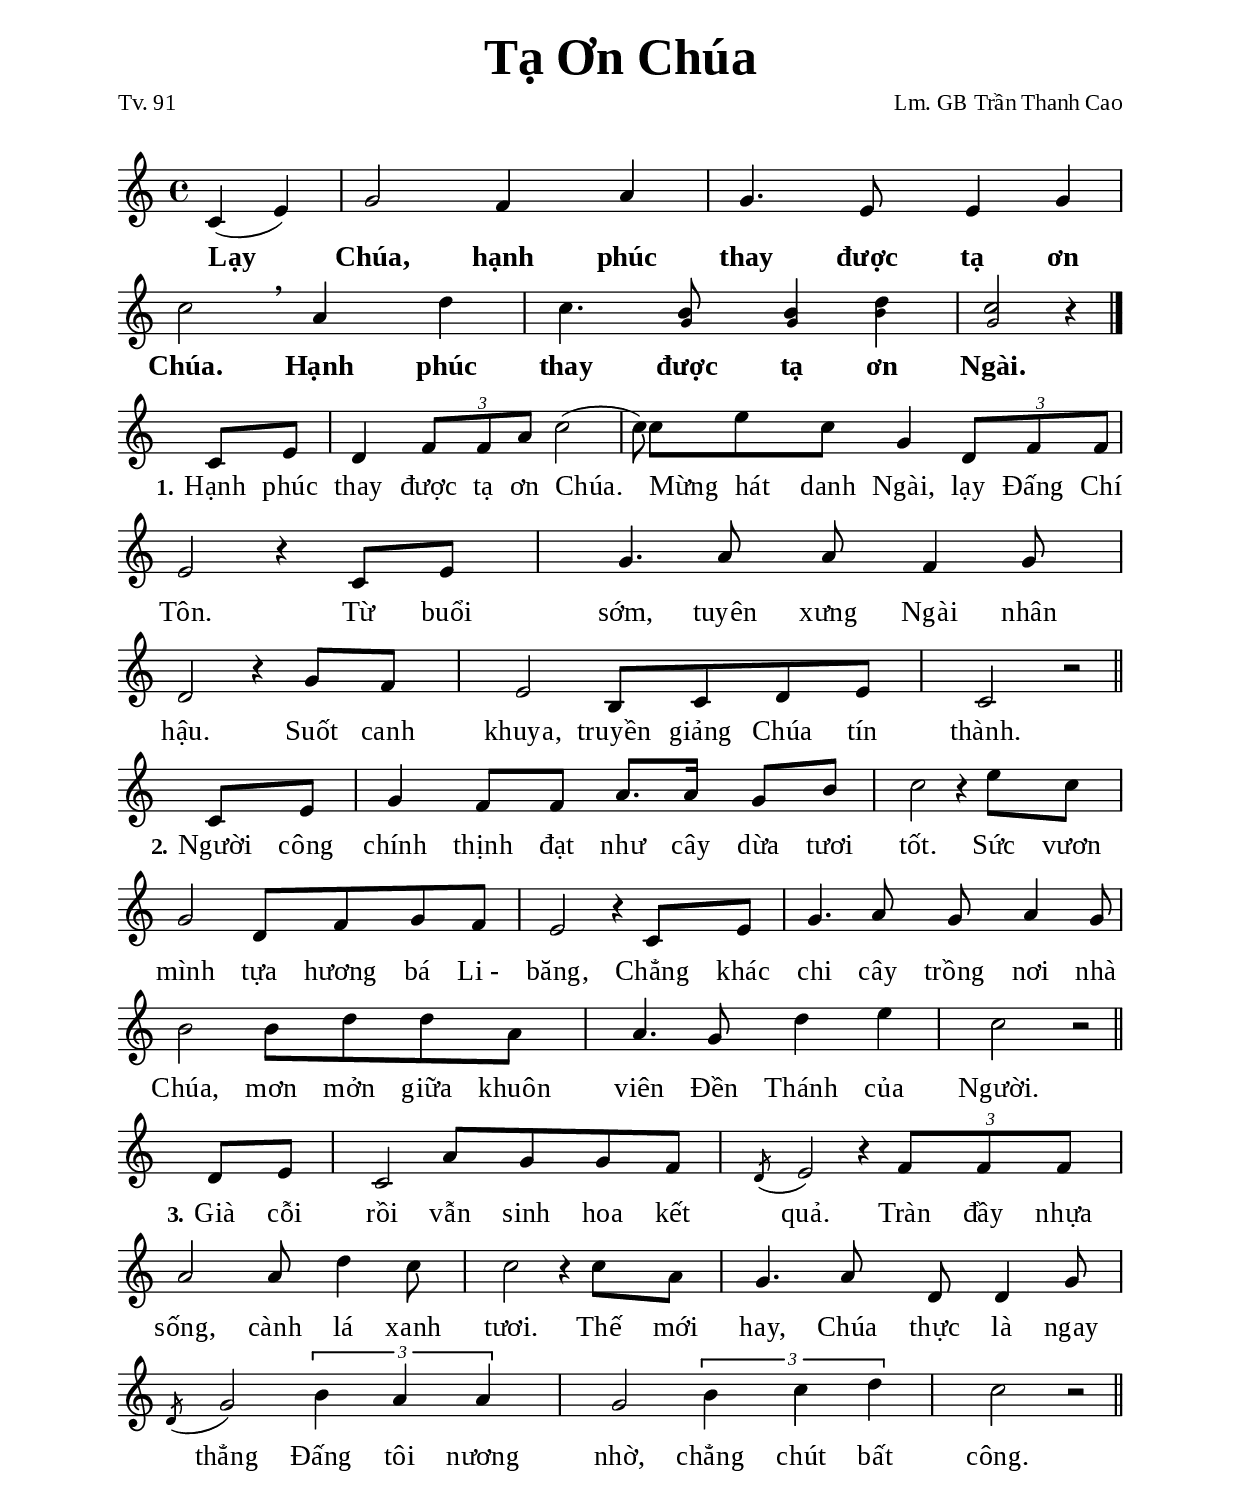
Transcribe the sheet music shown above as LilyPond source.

% Cài đặt chung
\version "2.22.1"
\include "english.ly"

\header {
  title = \markup { \fontsize #3 "Tạ Ơn Chúa" }
  poet = "Tv. 91"
  composer = "Lm. GB Trần Thanh Cao"
  arranger = " "
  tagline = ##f
}

% Nhạc điệp khúc
nhacDiepKhuc = \relative c' {
  \partial 2 c4 (e) |
  g2 f4 a |
  g4. e8 e4 g |
  c2 \breathe a4 d |
  c4.
  <b \tweak font-size #-2 g>8
  <b \tweak font-size #-2 g>4
  <d \tweak font-size #-2 b> |
  <c \tweak font-size #-2 g>2 r4 \bar "|."
}

% Nhạc phiên khúc
nhacPhienKhucMot = \relative c' {
  \partial 4 c8 e |
  d4 \tuplet 3/2 { f8 f a }
  \autoBeamOff
  c2 ( |
  c8)
  \autoBeamOn
  c e c g4 \tuplet 3/2 { d8 f f } |
  e2 r4 c8 e |
  g4. a8 a f4 g8 |
  d2 r4 g8 f |
  e2 b8 c d e |
  c2 r \bar "||"
}

nhacPhienKhucHai = \relative c' {
  \partial 4 c8 e |
  g4 f8 f a8. a16 g8 b |
  c2 r4 e8 c |
  g2 d8 f g f |
  e2 r4 c8 e |
  g4. a8 g a4 g8 |
  b2 b8 d d a |
  a4. g8 d'4 e |
  c2 r \bar "||"
}

nhacPhienKhucBa = \relative c' {
  \partial 4 d8 e |
  c2 a'8 g g f |
  \acciaccatura d8 e2 r4 \tuplet 3/2 { f8 f f } |
  a2 a8 d4 c8 |
  c2 r4 c8 a |
  g4. a8 d, d4 g8 |
  \acciaccatura d8 g2 \tuplet 3/2 { b4 a a } |
  g2 \tupletUp \tuplet 3/2 { b4 c d } |
  c2 r \bar "||"
}

% Lời điệp khúc
loiDiepKhuc = \lyricmode {
  Lạy Chúa, hạnh phúc thay được tạ ơn Chúa.
  Hạnh phúc thay được tạ ơn Ngài.
}

% Lời phiên khúc
loiPhienKhucMot = \lyricmode {
  \set stanza = #"1."
  Hạnh phúc thay được tạ ơn Chúa.
  \override LyricText.self-alignment-X = #LEFT
  Mừng "hát  "
  \override LyricText.self-alignment-X = #CENTER
  danh Ngài, lạy Đấng Chí Tôn.
  Từ buổi sớm, tuyên xưng Ngài nhân hậu.
  Suốt canh khuya, truyền giảng Chúa tín thành.
}

loiPhienKhucHai = \lyricmode {
  \set stanza = #"2."
  Người công chính thịnh đạt như cây dừa tươi tốt.
  Sức vươn mình tựa hương bá "Li -" băng,
  Chẳng khác chi cây trồng nơi nhà Chúa,
  mơn mởn giữa khuôn viên Đền Thánh của Người.
}

loiPhienKhucBa = \lyricmode {
  \set stanza = #"3."
  Già cỗi rồi vẫn sinh hoa kết quả.
  Tràn đầy nhựa sống, cành lá xanh tươi.
  Thế mới hay, Chúa thực là ngay thẳng
  Đấng tôi nương nhờ, chẳng chút bất công.
}


% Dàn trang
\paper {
  #(set-paper-size "a4")
  top-margin = 20\mm
  bottom-margin = 10\mm
  left-margin = 20\mm
  right-margin = 20\mm
  indent = #0
  #(define fonts
    (make-pango-font-tree
      "Liberation Serif"
      "Liberation Serif"
      "Liberation Serif"
      (/ 20 20)))
  page-count = #1
  system-system-spacing = #'((basic-distance . 11.5)
                             (minimum-distance . 11.5)
                             (padding . 1))
  score-system-spacing = #'((basic-distance . 11.5)
                             (minimum-distance . 11.5)
                             (padding . 1))
}

% Thiết lập tông và nhịp
TongNhip = { \key c \major \time 4/4 }

\score {
  \new ChoirStaff <<
    \new Staff = diepKhuc \with {
        \consists "Merge_rests_engraver"
        %\magnifyStaff #(magstep +1)
      }
      <<
      \new Voice = beSop {
        \TongNhip \stemNeutral \nhacDiepKhuc
      }
    >>
    \new Lyrics \with {
          \override VerticalAxisGroup.
            nonstaff-relatedstaff-spacing.padding = #1.2
          \override VerticalAxisGroup.
            nonstaff-unrelatedstaff-spacing.padding = #1
        }
        \lyricsto beSop \loiDiepKhuc
  >>
  \layout {
    \override Lyrics.LyricText.font-series = #'bold
    \override Lyrics.LyricText.font-size = #+2
    \override Lyrics.LyricSpace.minimum-distance = #6
    \override Score.BarNumber.break-visibility = ##(#f #f #f)
    \override Score.SpacingSpanner.uniform-stretching = ##t
  }
}

\score {
  \new ChoirStaff <<
    \new Staff = phienKhuc \with {
        %\magnifyStaff #(magstep +1)
      }
      <<
      \new Voice = beSop {
        \TongNhip \nhacPhienKhucMot
      }
    >>
    \new Lyrics \with {
          \override VerticalAxisGroup.
            nonstaff-relatedstaff-spacing.padding = #1.2
          \override VerticalAxisGroup.
            nonstaff-unrelatedstaff-spacing.padding = #1
        }
        \lyricsto beSop \loiPhienKhucMot
  >>
  \layout {
    \override Staff.TimeSignature.transparent = ##t
    \override Lyrics.LyricText.font-size = #+2
    \override Lyrics.LyricSpace.minimum-distance = #1.5
    \override Score.BarNumber.break-visibility = ##(#f #f #f)
    \override Score.SpacingSpanner.uniform-stretching = ##t
    \override Score.SpacingSpanner packed-spacing = ##t
  }
}

\score {
  \new ChoirStaff <<
    \new Staff = phienKhuc \with {
        %\magnifyStaff #(magstep +1)
      }
      <<
      \new Voice = beSop {
        \TongNhip \nhacPhienKhucHai
      }
    >>
    \new Lyrics \with {
          \override VerticalAxisGroup.
            nonstaff-relatedstaff-spacing.padding = #1.2
          \override VerticalAxisGroup.
            nonstaff-unrelatedstaff-spacing.padding = #1
        }
        \lyricsto beSop \loiPhienKhucHai
  >>
  \layout {
    \override Staff.TimeSignature.transparent = ##t
    \override Lyrics.LyricText.font-size = #+2
    \override Lyrics.LyricSpace.minimum-distance = #2.5
    \override Score.BarNumber.break-visibility = ##(#f #f #f)
    \override Score.SpacingSpanner.uniform-stretching = ##t
    \override Score.SpacingSpanner packed-spacing = ##t
  }
}

\score {
  \new ChoirStaff <<
    \new Staff = phienKhuc \with {
        %\magnifyStaff #(magstep +1)
      }
      <<
      \new Voice = beSop {
        \TongNhip \nhacPhienKhucBa
      }
    >>
    \new Lyrics \with {
          \override VerticalAxisGroup.
            nonstaff-relatedstaff-spacing.padding = #1.2
          \override VerticalAxisGroup.
            nonstaff-unrelatedstaff-spacing.padding = #1
        }
        \lyricsto beSop \loiPhienKhucBa
  >>
  \layout {
    \override Staff.TimeSignature.transparent = ##t
    \override Lyrics.LyricText.font-size = #+2
    \override Lyrics.LyricSpace.minimum-distance = #3
    \override Score.BarNumber.break-visibility = ##(#f #f #f)
    \override Score.SpacingSpanner.uniform-stretching = ##t
    \override Score.SpacingSpanner packed-spacing = ##t
  }
}
